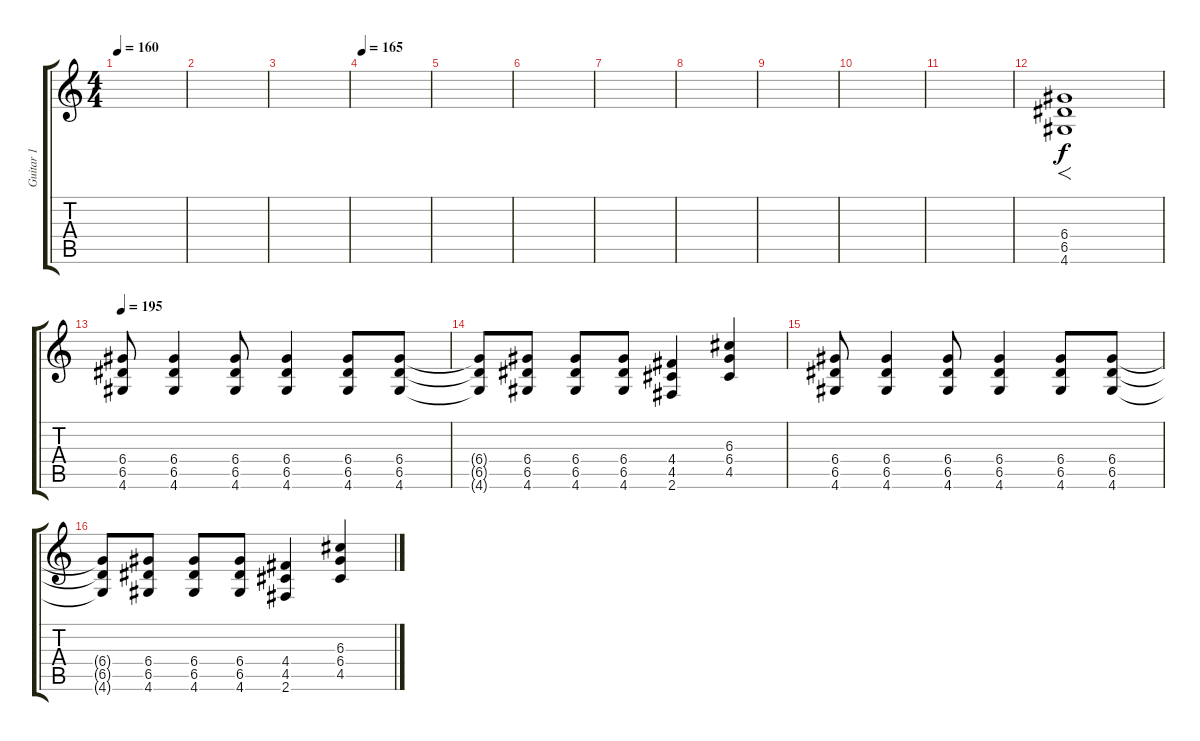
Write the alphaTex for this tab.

\track ("Guitar 1" "Guitar 1") {instrument distortionguitar}
\staff {score tabs}
\tuning (E4 B3 G3 D3 A2 E2) {hide}
\ts (4 4)
\tempo 160
\clef g2
\ks c
|
|
|
\tempo 165
|
|
|
|
|
|
|
|
(6.4 6.5 4.6).1{f} |
\tempo 195
(6.4 6.5 4.6).8 (6.4 6.5 4.6).4 (6.4 6.5 4.6).8 (6.4 6.5 4.6).4 (6.4 6.5 4.6).8 (6.4 6.5 4.6).8 |
(6.4{t} 6.5{t} 4.6{t}).8 (6.4 6.5 4.6).8 (6.4 6.5 4.6).8 (6.4 6.5 4.6).8 (4.4 4.5 2.6).4 (6.3 6.4 4.5).4 |
(6.4 6.5 4.6).8 (6.4 6.5 4.6).4 (6.4 6.5 4.6).8 (6.4 6.5 4.6).4 (6.4 6.5 4.6).8 (6.4 6.5 4.6).8 |
(6.4{t} 6.5{t} 4.6{t}).8 (6.4 6.5 4.6).8 (6.4 6.5 4.6).8 (6.4 6.5 4.6).8 (4.4 4.5 2.6).4 (6.3 6.4 4.5).4
